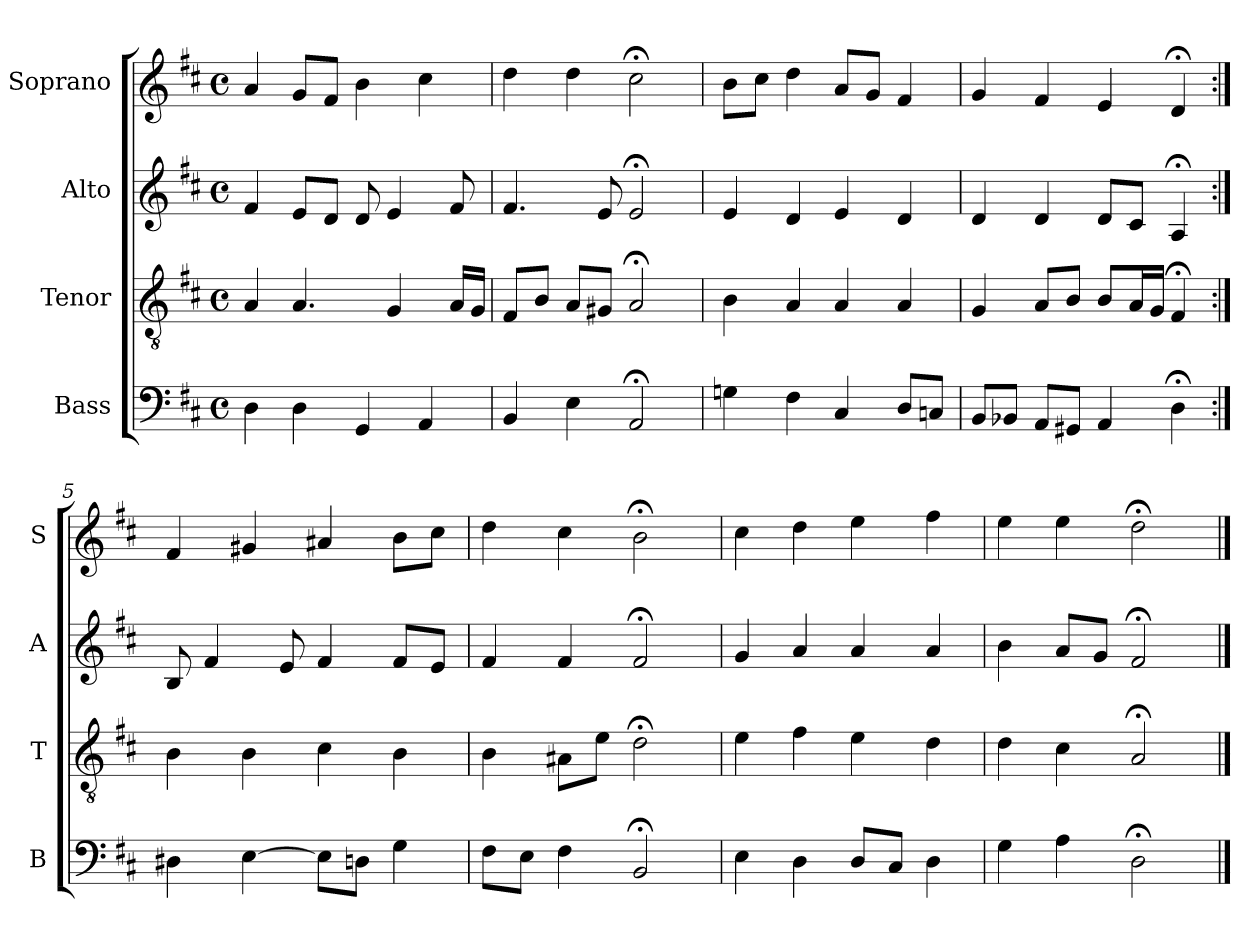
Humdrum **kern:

**kern	**kern	**kern	**kern
*part4	*part3	*part2	*part1
*staff4	*staff3	*staff2	*staff1
*I"Bass	*I"Tenor	*I"Alto	*I"Soprano
*I'B	*I'T	*I'A	*I'S
*clefF4	*clefGv2	*clefG2	*clefG2
*k[f#c#]	*k[f#c#]	*k[f#c#]	*k[f#c#]
*D:	*D:	*D:	*D:
*M4/4	*M4/4	*M4/4	*M4/4
*met(c)	*met(c)	*met(c)	*met(c)
*MM100	*MM100	*MM100	*MM100
=1	=1	=1	=1
4D	4A	4f#	4a
4D	4.A	8eL	8gL
.	.	8dJ	8f#J
4GG	.	8d	4b
.	4G	4e	.
4AA	.	.	4cc#
.	16ALL	8f#	.
.	16GJJ	.	.
=2	=2	=2	=2
4BB	8F#L	4.f#	4dd
.	8BJ	.	.
4E	8AL	.	4dd
.	8G#XJ	8e	.
2AA;<	2A;<	2e;<	2cc#;<
=3	=3	=3	=3
4Gn	4B	4e	8bL
.	.	.	8cc#J
4F#	4A	4d	4dd
4C#	4A	4e	8aL
.	.	.	8gJ
8DL	4A	4d	4f#
8CnJ	.	.	.
=4	=4	=4	=4
8BBL	4G	4d	4g
8BB-XJ	.	.	.
8AAiL	8AiL	4di	4f#i
8GG#XJ	8BJ	.	.
4AA	8BL	8dL	4e
.	16AL	8c#J	.
.	16GJJ	.	.
4D;<	4F#;<	4A;<	4d;<
=5:|!	=5:|!	=5:|!	=5:|!
4D#X	4B	8B	4f#
.	.	4f#	.
[4E	4B	.	4g#X
.	.	8e	.
8EL]	4c#	4f#	4a#X
8DnJ	.	.	.
4G	4B	8f#L	8bL
.	.	8eJ	8cc#J
=6	=6	=6	=6
8F#L	4B	4f#	4dd
8EJ	.	.	.
4F#	8A#XL	4f#	4cc#
.	8eJ	.	.
2BB;<	2d;<	2f#;<	2b;<
=7	=7	=7	=7
4E	4e	4g	4cc#
4D	4f#	4a	4dd
8DL	4e	4a	4ee
8C#J	.	.	.
4D	4d	4a	4ff#
=8	=8	=8	=8
4G	4d	4b	4ee
4A	4c#	8aL	4ee
.	.	8gJ	.
2D;<	2A;<	2f#;<	2dd;<
==	==	==	==
*-	*-	*-	*-
